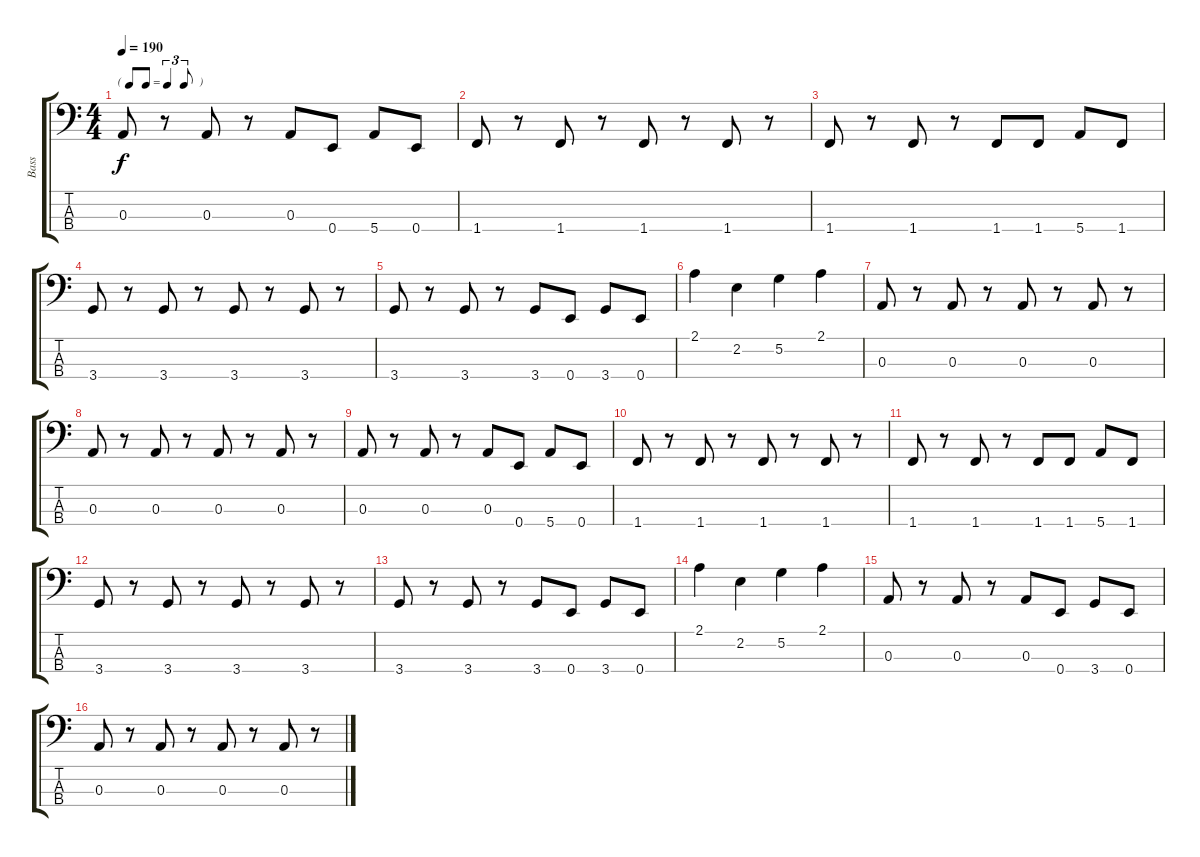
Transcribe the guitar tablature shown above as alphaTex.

\track ("Bass" "Bass") {instrument electricbasspick}
\staff {score tabs}
\tuning (G2 D2 A1 E1) {hide}
\ts (4 4)
\tf triplet8th
\tempo 190
\clef f4
\ks c
0.3.8{dy f} r.8 0.3.8 r.8 0.3.8 0.4.8 5.4.8 0.4.8 |
1.4.8 r.8 1.4.8 r.8 1.4.8 r.8 1.4.8 r.8 |
1.4.8 r.8 1.4.8 r.8 1.4.8 1.4.8 5.4.8 1.4.8 |
3.4.8 r.8 3.4.8 r.8 3.4.8 r.8 3.4.8 r.8 |
3.4.8 r.8 3.4.8 r.8 3.4.8 0.4.8 3.4.8 0.4.8 |
2.1.4 2.2.4 5.2.4 2.1.4 |
0.3.8 r.8 0.3.8 r.8 0.3.8 r.8 0.3.8 r.8 |
0.3.8 r.8 0.3.8 r.8 0.3.8 r.8 0.3.8 r.8 |
0.3.8 r.8 0.3.8 r.8 0.3.8 0.4.8 5.4.8 0.4.8 |
1.4.8 r.8 1.4.8 r.8 1.4.8 r.8 1.4.8 r.8 |
1.4.8 r.8 1.4.8 r.8 1.4.8 1.4.8 5.4.8 1.4.8 |
3.4.8 r.8 3.4.8 r.8 3.4.8 r.8 3.4.8 r.8 |
3.4.8 r.8 3.4.8 r.8 3.4.8 0.4.8 3.4.8 0.4.8 |
2.1.4 2.2.4 5.2.4 2.1.4 |
0.3.8 r.8 0.3.8 r.8 0.3.8 0.4.8 3.4.8 0.4.8 |
0.3.8 r.8 0.3.8 r.8 0.3.8 r.8 0.3.8 r.8
